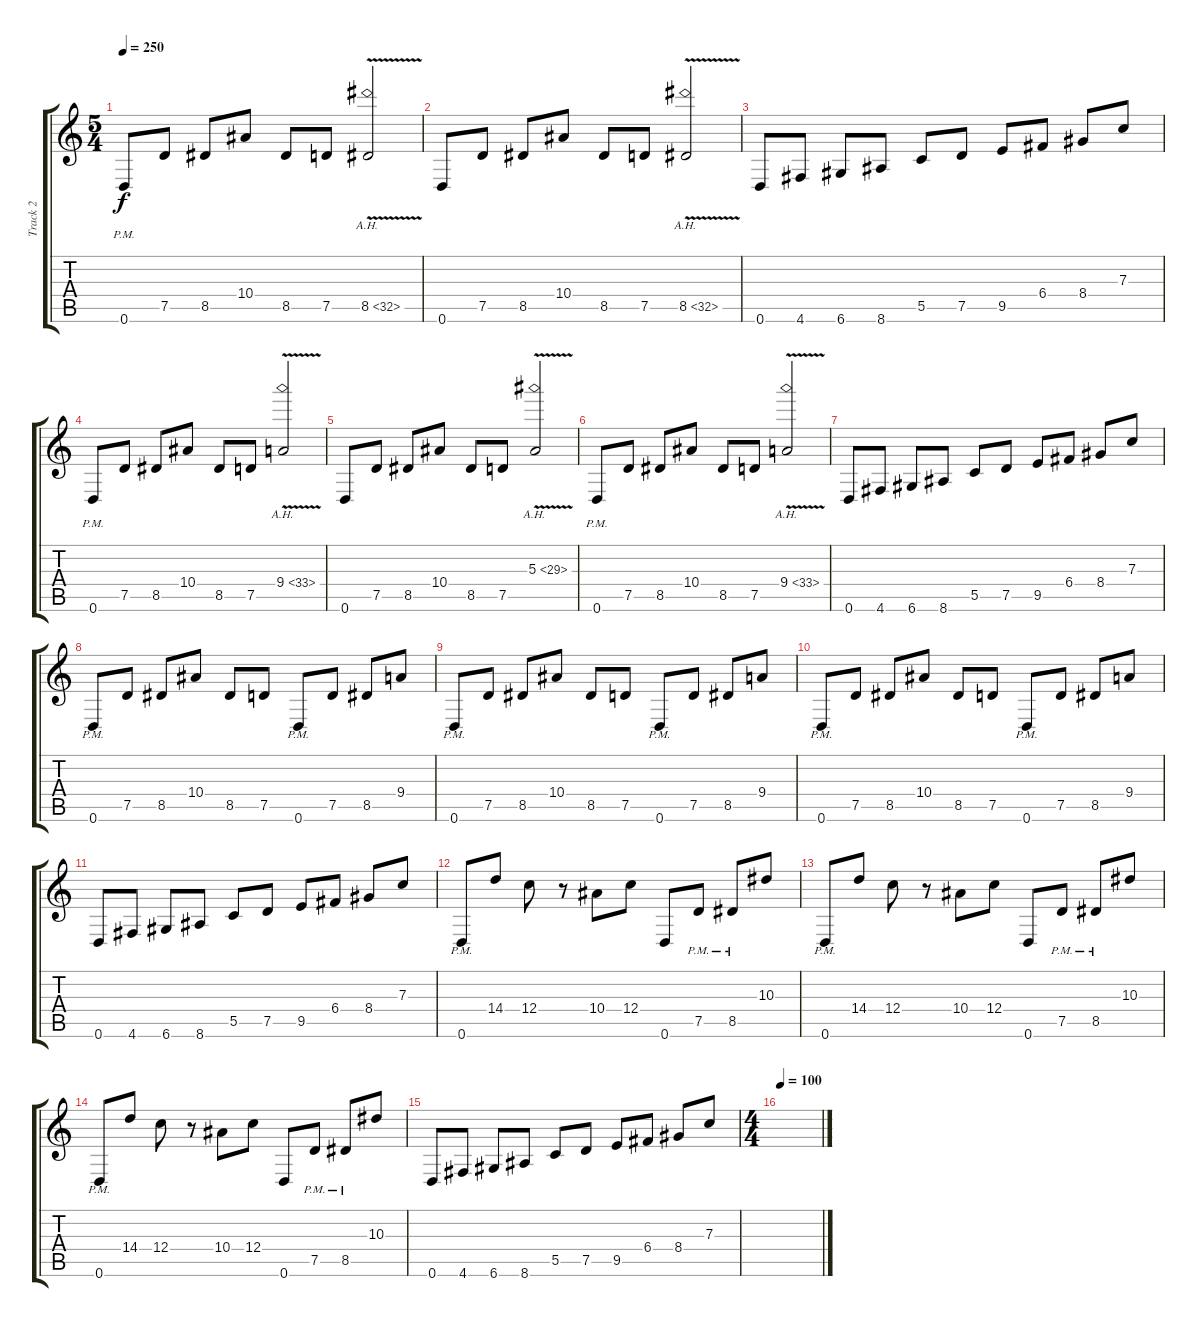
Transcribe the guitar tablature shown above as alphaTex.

\track ("Track 2" "Track 2") {instrument distortionguitar}
\staff {score tabs}
\tuning (D4 A3 F3 C3 G2 D2) {hide}
\ts (5 4)
\tempo 250
\clef g2
\ks c
0.6{pm}.8{dy f} 7.5.8 8.5.8 10.4.8 8.5.8 7.5.8 8.5{ah 24 v}.2 |
0.6.8 7.5.8 8.5.8 10.4.8 8.5.8 7.5.8 8.5{ah 24 v}.2 |
0.6.8 4.6.8 6.6.8 8.6.8 5.5.8 7.5.8 9.5.8 6.4.8 8.4.8 7.3.8 |
0.6{pm}.8 7.5.8 8.5.8 10.4.8 8.5.8 7.5.8 9.4{ah 24 v}.2 |
0.6.8 7.5.8 8.5.8 10.4.8 8.5.8 7.5.8 5.3{ah 24 v}.2 |
0.6{pm}.8 7.5.8 8.5.8 10.4.8 8.5.8 7.5.8 9.4{ah 24 v}.2 |
0.6.8 4.6.8 6.6.8 8.6.8 5.5.8 7.5.8 9.5.8 6.4.8 8.4.8 7.3.8 |
0.6{pm}.8 7.5.8 8.5.8 10.4.8 8.5.8 7.5.8 0.6{pm}.8 7.5.8 8.5.8 9.4.8 |
0.6{pm}.8 7.5.8 8.5.8 10.4.8 8.5.8 7.5.8 0.6{pm}.8 7.5.8 8.5.8 9.4.8 |
0.6{pm}.8 7.5.8 8.5.8 10.4.8 8.5.8 7.5.8 0.6{pm}.8 7.5.8 8.5.8 9.4.8 |
0.6.8 4.6.8 6.6.8 8.6.8 5.5.8 7.5.8 9.5.8 6.4.8 8.4.8 7.3.8 |
0.6{pm}.8 14.4.8 12.4.8 r.8 10.4.8 12.4.8 0.6.8 7.5{pm}.8 8.5{pm}.8 10.3.8 |
0.6{pm}.8 14.4.8 12.4.8 r.8 10.4.8 12.4.8 0.6.8 7.5{pm}.8 8.5{pm}.8 10.3.8 |
0.6{pm}.8 14.4.8 12.4.8 r.8 10.4.8 12.4.8 0.6.8 7.5{pm}.8 8.5{pm}.8 10.3.8 |
0.6.8 4.6.8 6.6.8 8.6.8 5.5.8 7.5.8 9.5.8 6.4.8 8.4.8 7.3.8 |
\ts (4 4)
\tempo 100
